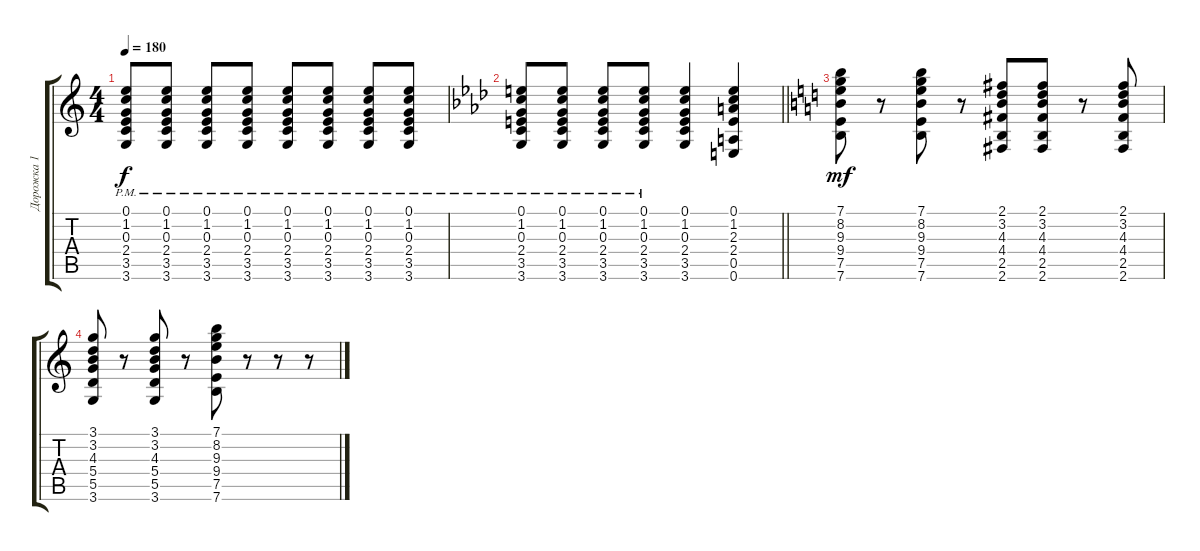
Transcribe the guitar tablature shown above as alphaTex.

\track ("Дорожка 1" "Дорожка 1") {instrument acousticguitarsteel}
\staff {score tabs}
\tuning (E4 B3 G3 D3 A2 E2) {hide}
\ts (4 4)
\tempo 180
\clef g2
\ks c
(0.1 1.2 0.3 2.4{pm} 3.5{pm} 3.6).8{dy f} (0.1 1.2 0.3 2.4{pm} 3.5{pm} 3.6).8 (0.1 1.2 0.3 2.4{pm} 3.5{pm} 3.6).8 (0.1 1.2 0.3 2.4{pm} 3.5{pm} 3.6).8 (0.1 1.2 0.3 2.4{pm} 3.5{pm} 3.6).8 (0.1 1.2 0.3 2.4{pm} 3.5{pm} 3.6).8 (0.1 1.2 0.3 2.4{pm} 3.5{pm} 3.6).8 (0.1 1.2 0.3 2.4{pm} 3.5{pm} 3.6).8 |
\barLineRight lightlight
\ks ab
(0.1 1.2 0.3 2.4{pm} 3.5{pm} 3.6).8 (0.1 1.2 0.3 2.4{pm} 3.5{pm} 3.6).8 (0.1 1.2 0.3 2.4{pm} 3.5{pm} 3.6).8 (0.1 1.2 0.3 2.4{pm} 3.5{pm} 3.6).8 (0.1 1.2 0.3 2.4 3.5 3.6).4 (0.1 1.2 2.3 2.4 0.5 0.6).4 |
\ks c
(7.1 8.2 9.3 9.4 7.5 7.6).8{dy mf} r.8 (7.1 8.2 9.3 9.4 7.5 7.6).8 r.8 (2.1 3.2 4.3 4.4 2.5 2.6).8 (2.1 3.2 4.3 4.4 2.5 2.6).8 r.8 (2.1 3.2 4.3 4.4 2.5 2.6).8 |
(3.1 3.2 4.3 5.4 5.5 3.6).8 r.8 (3.1 3.2 4.3 5.4 5.5 3.6).8 r.8 (7.1 8.2 9.3 9.4 7.5 7.6).8 r.8 r.8 r.8
